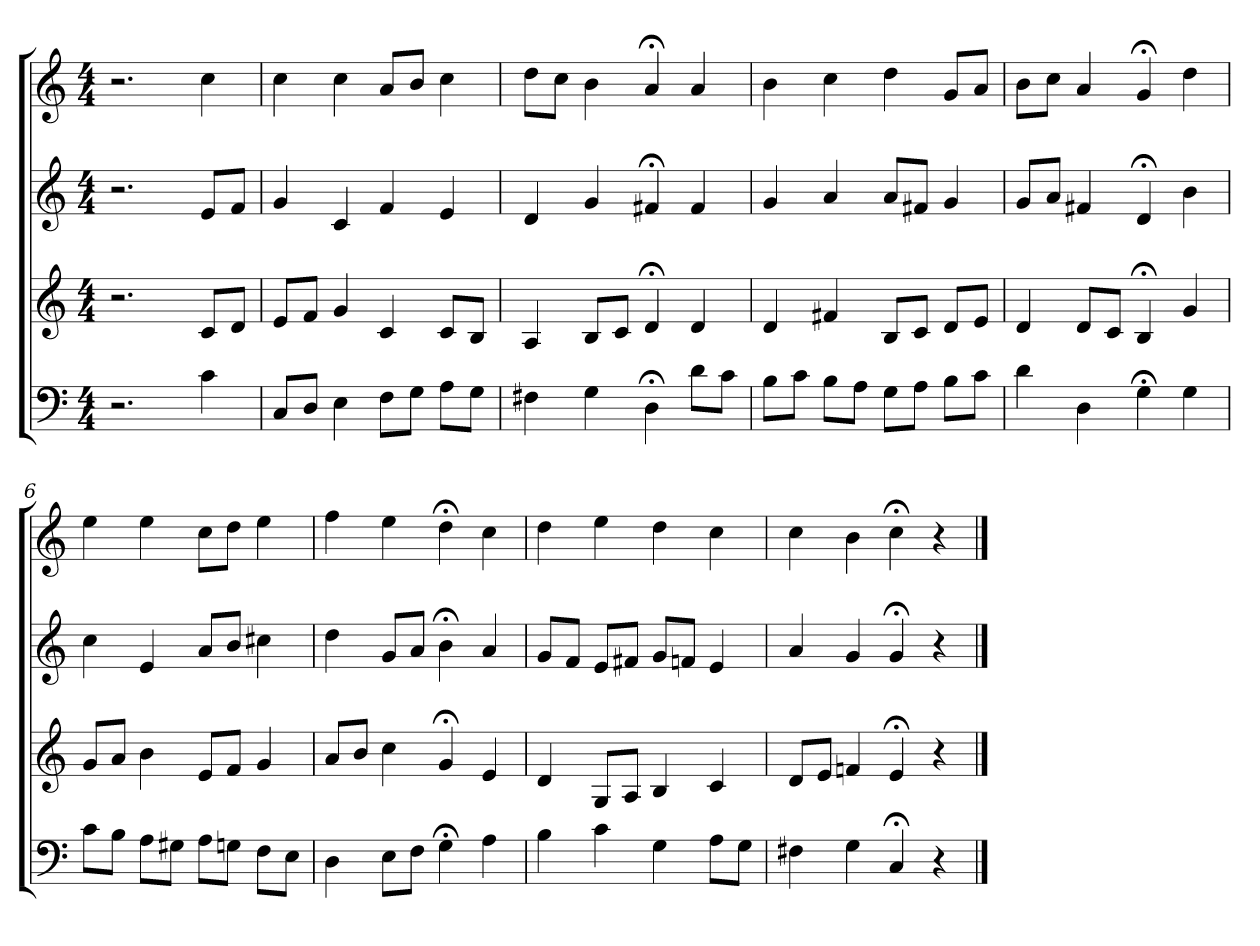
**kern	**kern	**kern	**kern
*part4	*part3	*part2	*part1
*staff4	*staff3	*staff2	*staff1
*clefF4	*clefG2	*clefG2	*clefG2
*k[]	*k[]	*k[]	*k[]
*C:	*C:	*C:	*C:
*M4/4	*M4/4	*M4/4	*M4/4
=1	=1	=1	=1
2.r	2.r	2.r	2.r
4c	8c/L	8e/L	4cc
.	8d/J	8f/J	.
=2	=2	=2	=2
8C/L	8e/L	4g	4cc
8D/J	8f/J	.	.
4E	4g	4c	4cc
8F\L	4c	4f	8a/L
8G\J	.	.	8b/J
8A\L	8c/L	4e	4cc
8G\J	8B/J	.	.
=3	=3	=3	=3
4F#X	4A	4d	8dd\L
.	.	.	8cc\J
4G	8B/L	4g	4b
.	8c/J	.	.
4D;<	4d;<	4f#X;<	4a;<
8d\L	4d	4f#	4a
8c\J	.	.	.
=4	=4	=4	=4
8B\L	4d	4g	4b
8c\J	.	.	.
8B\L	4f#X	4a	4cc
8A\J	.	.	.
8G\L	8B/L	8a/L	4dd
8A\J	8c/J	8f#X/J	.
8B\L	8d/L	4g	8g/L
8c\J	8e/J	.	8a/J
=5	=5	=5	=5
4d	4d	8g/L	8b\L
.	.	8a/J	8cc\J
4D	8d/L	4f#X	4a
.	8c/J	.	.
4G;<	4B;<	4d;<	4g;<
4G	4g	4b	4dd
=6	=6	=6	=6
8c\L	8g/L	4cc	4ee
8B\J	8a/J	.	.
8A\L	4b	4e	4ee
8G#X\J	.	.	.
8A\L	8e/L	8a/L	8cc\L
8Gn\J	8f/J	8b/J	8dd\J
8F\L	4g	4cc#X	4ee
8E\J	.	.	.
=7	=7	=7	=7
4D	8a/L	4dd	4ff
.	8b/J	.	.
8E\L	4cc	8g/L	4ee
8F\J	.	8a/J	.
4G;<	4g;<	4b;<	4dd;<
4A	4e	4a	4cc
=8	=8	=8	=8
4B	4d	8g/L	4dd
.	.	8f/J	.
4c	8G/L	8e/L	4ee
.	8A/J	8f#X/J	.
4G	4B	8g/L	4dd
.	.	8fn/J	.
8A\L	4c	4e	4cc
8G\J	.	.	.
=9	=9	=9	=9
4F#X	8d/L	4a	4cc
.	8e/J	.	.
4G	4fn	4g	4b
4C;<	4e;<	4g;<	4cc;<
4r	4r	4r	4r
==	==	==	==
*-	*-	*-	*-
